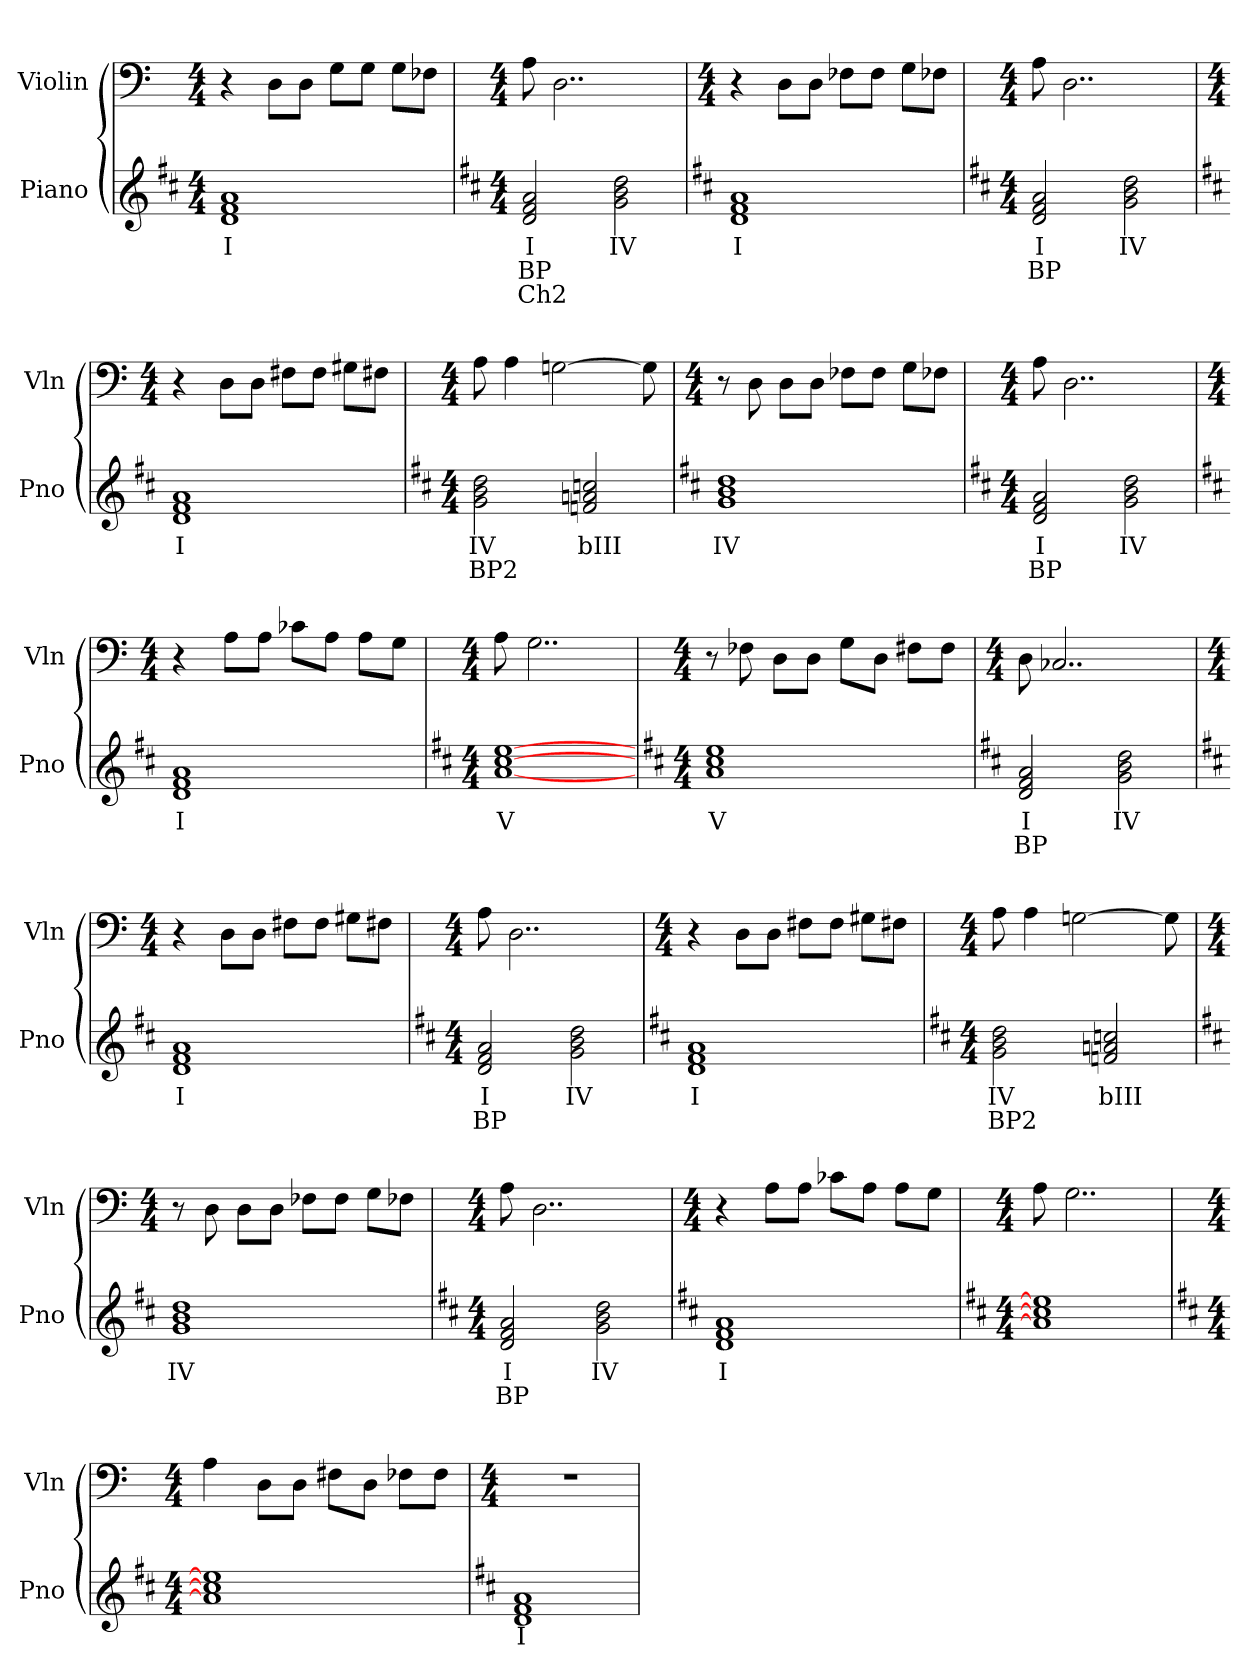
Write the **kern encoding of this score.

**kern	**text	**text	**text	**kern
*part2	*part2	*part2	*part2	*part1
*staff2	*staff2	*staff2	*staff2	*staff1
*I"Piano	*	*	*	*I"Violin
*I'Pno	*	*	*	*I'Vln
*k[f#c#]	*	*	*	*
*D:	*	*	*	*
*M4/4	*	*	*	*M4/4
=	=	=	=	=
1d 1f# 1a	I	.	.	4r
.	.	.	.	8DL
.	.	.	.	8DJ
.	.	.	.	8GL
.	.	.	.	8GJ
.	.	.	.	8GL
.	.	.	.	8F-XJ
=	=	=	=	=
*k[f#c#]	*	*	*	*
*D:	*	*	*	*
*M4/4	*	*	*	*M4/4
2d 2f# 2a	I	BP	Ch2	8A
.	.	.	.	2..D
2g 2b 2dd	IV	.	.	.
=	=	=	=	=
*k[f#c#]	*	*	*	*
*D:	*	*	*	*
*	*	*	*	*M4/4
1d 1f# 1a	I	.	.	4r
.	.	.	.	8DL
.	.	.	.	8DJ
.	.	.	.	8F-XL
.	.	.	.	8F-J
.	.	.	.	8GL
.	.	.	.	8F-XJ
=	=	=	=	=
*k[f#c#]	*	*	*	*
*D:	*	*	*	*
*M4/4	*	*	*	*M4/4
2d 2f# 2a	I	BP	.	8A
.	.	.	.	2..D
2g 2b 2dd	IV	.	.	.
=	=	=	=	=
*k[f#c#]	*	*	*	*
*D:	*	*	*	*
*	*	*	*	*M4/4
1d 1f# 1a	I	.	.	4r
.	.	.	.	8DL
.	.	.	.	8DJ
.	.	.	.	8F#XL
.	.	.	.	8F#J
.	.	.	.	8G#XL
.	.	.	.	8F#XJ
=	=	=	=	=
*k[f#c#]	*	*	*	*
*D:	*	*	*	*
*M4/4	*	*	*	*M4/4
2g 2b 2dd	IV	BP2	.	8A
.	.	.	.	4A
.	.	.	.	[2Gn
2fn 2an 2ccn	bIII	.	.	.
.	.	.	.	8G]
=	=	=	=	=
*k[f#c#]	*	*	*	*
*D:	*	*	*	*
*	*	*	*	*M4/4
1g 1b 1dd	IV	.	.	8r
.	.	.	.	8D
.	.	.	.	8DL
.	.	.	.	8DJ
.	.	.	.	8F-XL
.	.	.	.	8F-J
.	.	.	.	8GL
.	.	.	.	8F-XJ
=	=	=	=	=
*k[f#c#]	*	*	*	*
*D:	*	*	*	*
*M4/4	*	*	*	*M4/4
2d 2f# 2a	I	BP	.	8A
.	.	.	.	2..D
2g 2b 2dd	IV	.	.	.
=	=	=	=	=
*k[f#c#]	*	*	*	*
*D:	*	*	*	*
*	*	*	*	*M4/4
1d 1f# 1a	I	.	.	4r
.	.	.	.	8AL
.	.	.	.	8AJ
.	.	.	.	8c-XL
.	.	.	.	8AJ
.	.	.	.	8AL
.	.	.	.	8GJ
=	=	=	=	=
*k[f#c#]	*	*	*	*
*D:	*	*	*	*
*M4/4	*	*	*	*M4/4
[1a [1cc# [1ee	V	.	.	8A
.	.	.	.	2..G
=	=	=	=	=
*k[f#c#]	*	*	*	*
*D:	*	*	*	*
*M4/4	*	*	*	*M4/4
1a 1cc# 1ee	V	.	.	8r
.	.	.	.	8F-X
.	.	.	.	8DL
.	.	.	.	8DJ
.	.	.	.	8GL
.	.	.	.	8DJ
.	.	.	.	8F#XL
.	.	.	.	8F#J
=	=	=	=	=
*k[f#c#]	*	*	*	*
*D:	*	*	*	*
*	*	*	*	*M4/4
2d 2f# 2a	I	BP	.	8D
.	.	.	.	2..C-X
2g 2b 2dd	IV	.	.	.
=	=	=	=	=
*k[f#c#]	*	*	*	*
*D:	*	*	*	*
*	*	*	*	*M4/4
1d 1f# 1a	I	.	.	4r
.	.	.	.	8DL
.	.	.	.	8DJ
.	.	.	.	8F#XL
.	.	.	.	8F#J
.	.	.	.	8G#XL
.	.	.	.	8F#XJ
=	=	=	=	=
*k[f#c#]	*	*	*	*
*D:	*	*	*	*
*M4/4	*	*	*	*M4/4
2d 2f# 2a	I	BP	.	8A
.	.	.	.	2..D
2g 2b 2dd	IV	.	.	.
=	=	=	=	=
*k[f#c#]	*	*	*	*
*D:	*	*	*	*
*	*	*	*	*M4/4
1d 1f# 1a	I	.	.	4r
.	.	.	.	8DL
.	.	.	.	8DJ
.	.	.	.	8F#XL
.	.	.	.	8F#J
.	.	.	.	8G#XL
.	.	.	.	8F#XJ
=	=	=	=	=
*k[f#c#]	*	*	*	*
*D:	*	*	*	*
*M4/4	*	*	*	*M4/4
2g 2b 2dd	IV	BP2	.	8A
.	.	.	.	4A
.	.	.	.	[2Gn
2fn 2an 2ccn	bIII	.	.	.
.	.	.	.	8G]
=	=	=	=	=
*k[f#c#]	*	*	*	*
*D:	*	*	*	*
*	*	*	*	*M4/4
1g 1b 1dd	IV	.	.	8r
.	.	.	.	8D
.	.	.	.	8DL
.	.	.	.	8DJ
.	.	.	.	8F-XL
.	.	.	.	8F-J
.	.	.	.	8GL
.	.	.	.	8F-XJ
=	=	=	=	=
*k[f#c#]	*	*	*	*
*D:	*	*	*	*
*M4/4	*	*	*	*M4/4
2d 2f# 2a	I	BP	.	8A
.	.	.	.	2..D
2g 2b 2dd	IV	.	.	.
=	=	=	=	=
*k[f#c#]	*	*	*	*
*D:	*	*	*	*
*	*	*	*	*M4/4
1d 1f# 1a	I	.	.	4r
.	.	.	.	8AL
.	.	.	.	8AJ
.	.	.	.	8c-XL
.	.	.	.	8AJ
.	.	.	.	8AL
.	.	.	.	8GJ
=	=	=	=	=
*k[f#c#]	*	*	*	*
*D:	*	*	*	*
*M4/4	*	*	*	*M4/4
1a] 1cc#] 1ee]	.	.	.	8A
.	.	.	.	2..G
=	=	=	=	=
*k[f#c#]	*	*	*	*
*D:	*	*	*	*
*M4/4	*	*	*	*M4/4
1a] 1cc#] 1ee]	.	.	.	4A
.	.	.	.	8DL
.	.	.	.	8DJ
.	.	.	.	8F#XL
.	.	.	.	8DJ
.	.	.	.	8F-XL
.	.	.	.	8F-J
=	=	=	=	=
*k[f#c#]	*	*	*	*
*D:	*	*	*	*
*	*	*	*	*M4/4
1d 1f# 1a	I	.	.	1r
=	=	=	=	=
*-	*-	*-	*-	*-
